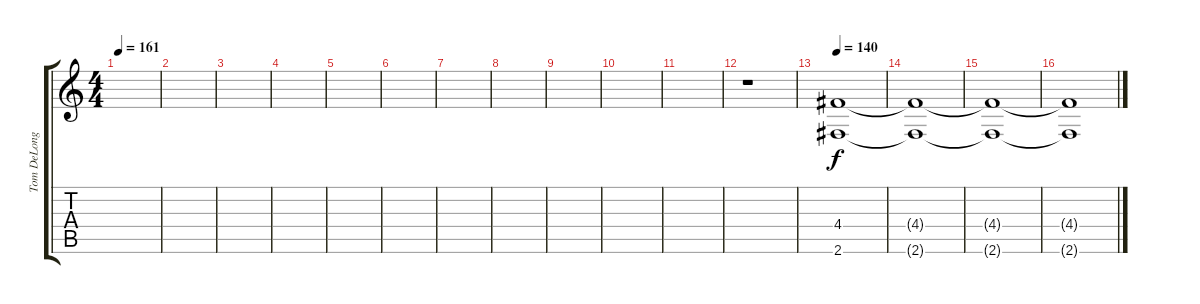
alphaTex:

\track ("Tom DeLonge - Ending Guitar" "Tom DeLong") {instrument distortionguitar}
\staff {score tabs}
\tuning (E4 B3 G3 D3 A2 E2) {hide}
\ts (4 4)
\tempo 161
\clef g2
\ks c
|
|
|
|
|
|
|
|
|
|
|
r.1 |
\tempo 140
(4.4 2.6).1 |
(4.4{t} 2.6{t}).1 |
(4.4{t} 2.6{t}).1 |
(4.4{t} 2.6{t}).1
